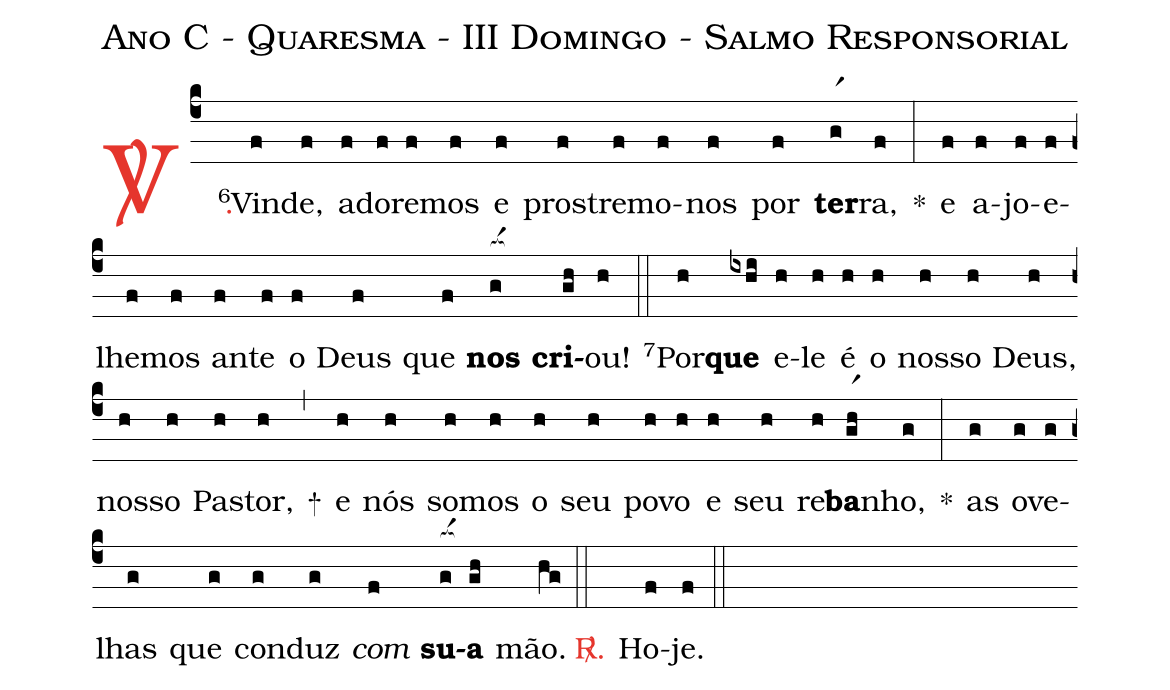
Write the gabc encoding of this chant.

name: Ano C - Quaresma - III Domingo - Salmo Responsorial;
%%
(c4)

<c><sp>V/</sp>.</c>() <v>\VSup{6}</v>Vin(f)de,(f) a(f)do(f)re(f)mos(f) e(f) pros(f)tre(f)mo-(f)nos(f) por(f) <b>ter</b>(gr1)ra,(f) *(:)
e(f) a(f)jo(f)e(f)lhe(f)mos(f) an(f)te(f) o(f) Deus(f) que(f) <b>nos</b>(g[ocba:1{]) <b>cri</b>(gh[ocba:0}])ou!(h)

(::)

<v>\VSup{7}</v>Por(h)<b>que</b>(ixhi) e(h)le(h) é(h) o(h) nos(h)so(h) Deus,(h) nos(h)so(h) Pas(h)tor,(h) +(,)
e(h) nós(h) so(h)mos(h) o(h) seu(h) po(h)vo(h) e(h) seu(h) re(h)<b>ba</b>(gr1h)nho,(g) *(:)
as(g) o(g)ve(g)lhas(g) que(g) con(g)duz(g) <i>com</i>(f) <b>su</b>(g[ocba:1{])<b>a</b>(gh[ocba:0}]) mão.(hg)

(::)

<c><sp>R/</sp>.</c>() Ho(f)je.(f)

(::)
